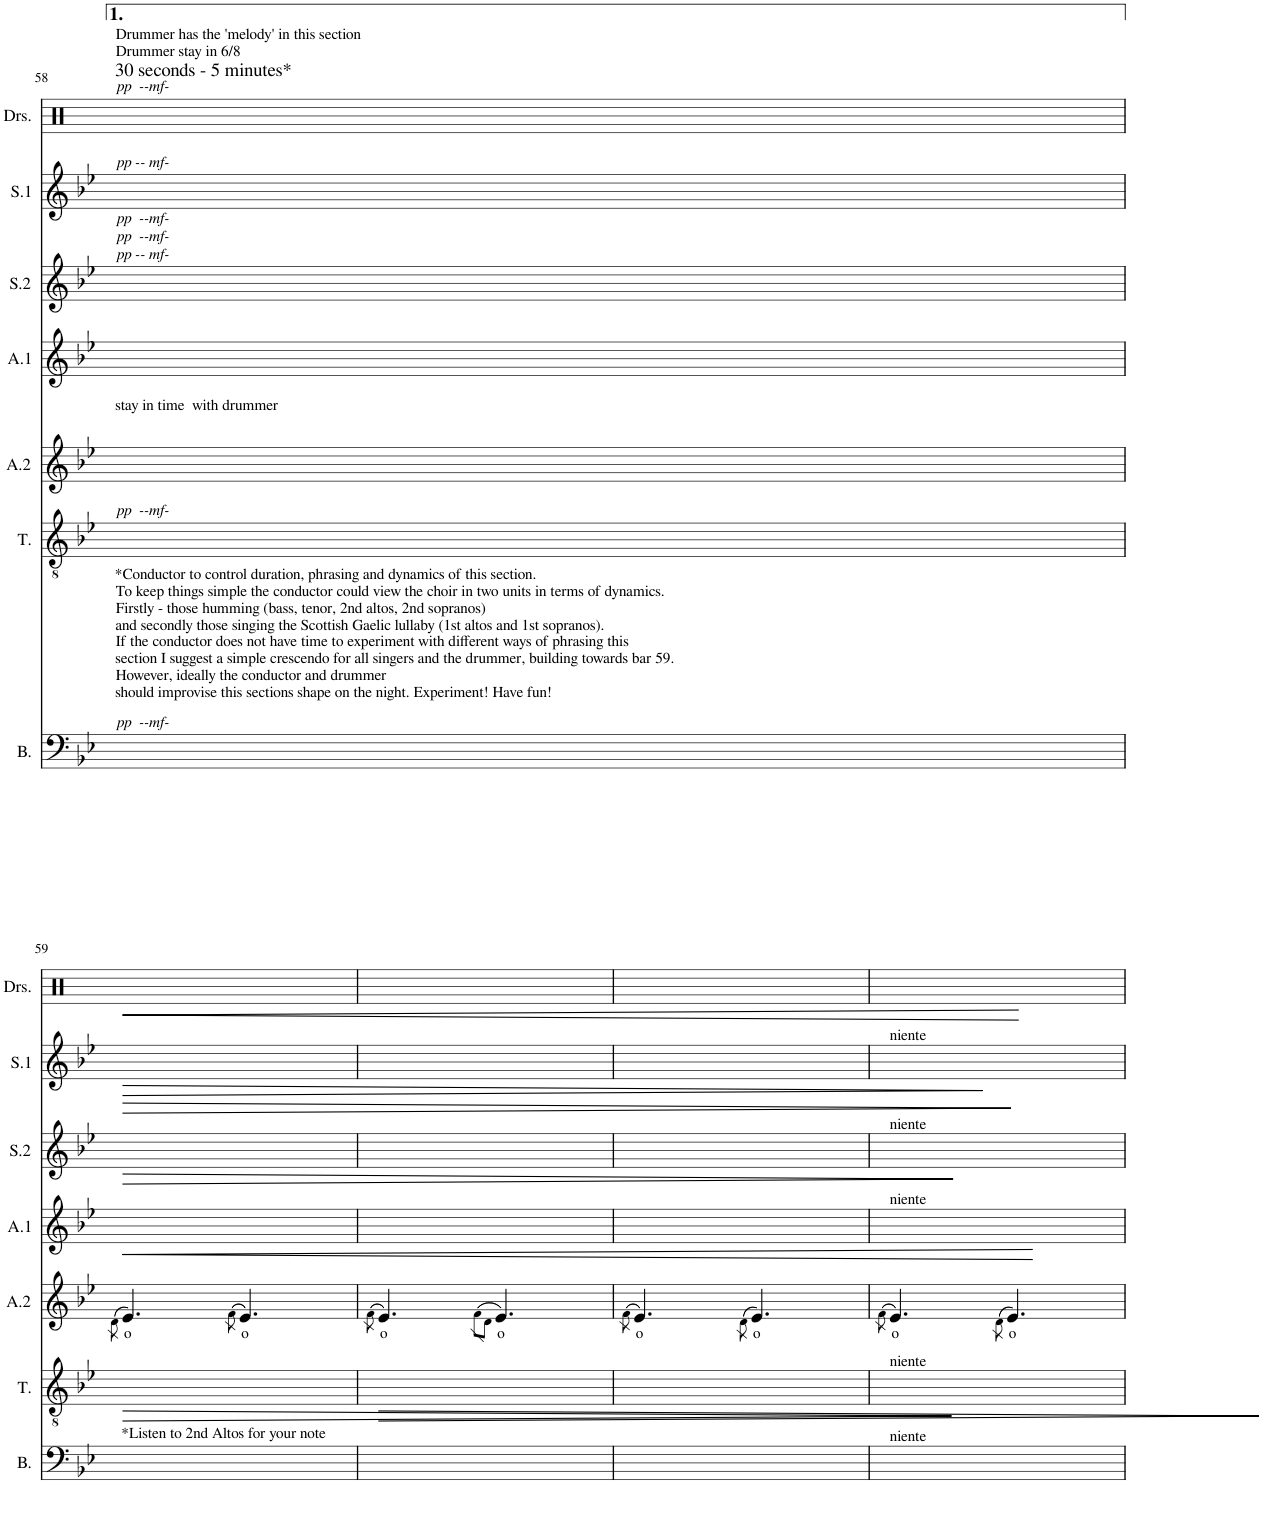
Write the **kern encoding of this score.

**kern	**kern	**dynam	**kern	**text	**kern	**dynam	**kern	**dynam	**kern	**dynam	**kern	**dynam
*part7	*part6	*part6	*part5	*part5	*part4	*part4	*part3	*part3	*part2	*part2	*part1	*part1
*staff7	*staff6	*staff6	*staff5	*staff5	*staff4	*staff4	*staff3	*staff3	*staff2	*staff2	*staff1	*staff1
*I"Bass	*I"Tenor	*	*I"2nd Altos	*	*I"1st Altos	*	*I"2nd Sopranos	*	*I"1st Sopranos	*	*I"Drumset	*
*I'B.	*I'T.	*	*I'A.2	*	*I'A.1	*	*I'S.2	*	*I'S.1	*	*I'Drs.	*
!!LO:PB:g=z
*clefF4	*clefGv2	*	*clefG2	*	*clefG2	*	*clefG2	*	*clefG2	*	*clefX	*
*k[b-e-]	*k[b-e-]	*	*k[b-e-]	*	*k[b-e-]	*	*k[b-e-]	*	*k[b-e-]	*	*k[]	*
*M6/8	*M6/8	*	*M6/8	*	*M6/8	*	*M6/8	*	*M6/8	*	*M6/8	*
=58	=58	=58	=58	=58	=58	=58	=58	=58	=58	=58	=58	=58
!	!	!	!	!	!	!	!	!	!	!	!LO:TX:a:i:t=pp  --mf-	!
!	!	!	!	!	!	!	!	!	!	!	!LO:TX:a:t=30 seconds - 5 minutes*	!
!	!	!	!	!	!	!	!	!	!	!	!LO:TX:a:t=Drummer has the 'melody' in this section	!
!	!	!	!	!	!	!	!	!	!	!	!LO:TX:a:t=Drummer stay in 6/8	!
!	!	!	!	!	!	!	!	!	!LO:TX:a:i:t=pp -- mf-	!	!	!
!	!	!	!	!	!	!	!LO:TX:a:i:t=pp -- mf-	!	!	!	!	!
!	!	!	!	!	!	!	!LO:TX:a:i:t=pp  --mf-	!	!	!	!	!
!	!	!	!	!	!	!	!LO:TX:a:i:t=pp  --mf-	!	!	!	!	!
!	!	!	!LO:TX:a:t=stay in time  with drummer	!	!	!	!	!	!	!	!	!
!	!LO:TX:a:i:t=pp  --mf-	!	!	!	!	!	!	!	!	!	!	!
!LO:TX:a:i:t=pp  --mf-	!	!	!	!	!	!	!	!	!	!	!	!
!LO:TX:a:t=*Conductor to control duration, phrasing and dynamics of this section.	!	!	!	!	!	!	!	!	!	!	!	!
!LO:TX:a:t=To keep things simple the conductor could view the choir in two units in terms of dynamics.	!	!	!	!	!	!	!	!	!	!	!	!
!LO:TX:a:t=Firstly - those humming (bass, tenor, 2nd altos, 2nd sopranos)	!	!	!	!	!	!	!	!	!	!	!	!
!LO:TX:a:t=and secondly those singing the Scottish Gaelic lullaby (1st altos and 1st sopranos).	!	!	!	!	!	!	!	!	!	!	!	!
!LO:TX:a:t=If the conductor does not have time to experiment with different ways of phrasing this	!	!	!	!	!	!	!	!	!	!	!	!
!LO:TX:a:t=section I suggest a simple crescendo for all singers and the drummer, building towards bar 59.	!	!	!	!	!	!	!	!	!	!	!	!
!LO:TX:a:t=However, ideally the conductor and drummer	!	!	!	!	!	!	!	!	!	!	!	!
!LO:TX:a:t=should improvise this sections shape on the night. Experiment! Have fun!	!	!	!	!	!	!	!	!	!	!	!	!
2.ryy	2.ryy	.	2.ryy	.	2.ryy	.	2.ryy	.	2.ryy	.	2.ryy	.
!!LO:LB:g=z
=59	=59	=59	=59	=59	=59	=59	=59	=59	=59	=59	=59	=59
.	.	.	(8qd\	.	.	.	.	.	.	.	.	.
!LO:TX:a:t=*Listen to 2nd Altos for your note	!	!	!	!	!	!	!	!	!	!	!	!
!	!	!LO:HP:b	!	!LO:LY:b	!	!LO:HP:b	!	!LO:HP:b	!	!LO:HP:b	!	!LO:HP:b
2.ryy	2.ryy	>	4.e-/)	o	2.ryy	<	2.ryy	>	2.ryy	>	2.ryy	<
.	.	.	(8qf\	.	.	.	.	.	.	.	.	.
!	!	!	!	!LO:LY:b	!	!	!	!	!	!	!	!
.	.	.	4.e-/)	o	.	.	.	.	.	.	.	.
.	.	]	.	.	.	[	.	]	.	.	.	[
=60	=60	=60	=60	=60	=60	=60	=60	=60	=60	=60	=60	=60
.	.	.	(8qf\	.	.	.	.	.	.	.	.	.
!	!	!LO:HP:b	!	!LO:LY:b	!	!	!	!	!	!LO:HP:b	!	!
2.ryy	2.ryy	>	4.e-/)	o	2.ryy	.	2.ryy	.	2.ryy	>	2.ryy	.
.	.	.	(8qf\L	.	.	.	.	.	.	.	.	.
.	.	.	8qd\J	.	.	.	.	.	.	.	.	.
!	!	!	!	!LO:LY:b	!	!	!	!	!	!	!	!
.	.	.	4.e-/)	o	.	.	.	.	.	.	.	.
.	.	]	.	.	.	.	.	.	.	.	.	.
=61	=61	=61	=61	=61	=61	=61	=61	=61	=61	=61	=61	=61
.	.	.	(8qf\	.	.	.	.	.	.	.	.	.
!	!	!	!	!LO:LY:b	!	!	!	!	!	!	!	!
2.ryy	2.ryy	.	4.e-/)	o	2.ryy	.	2.ryy	.	2.ryy	.	2.ryy	.
.	.	.	(8qd\	.	.	.	.	.	.	.	.	.
!	!	!	!	!LO:LY:b	!	!	!	!	!	!	!	!
.	.	.	4.e-/)	o	.	.	.	.	.	.	.	.
.	.	.	.	.	.	.	.	.	.	]	.	.
=62	=62	=62	=62	=62	=62	=62	=62	=62	=62	=62	=62	=62
.	.	.	(8qf\	.	.	.	.	.	.	.	.	.
!	!	!	!	!	!	!	!	!	!LO:TX:a:t=niente	!	!	!
!	!	!	!	!	!	!	!LO:TX:a:t=niente	!	!	!	!	!
!	!	!	!	!	!LO:TX:a:t=niente	!	!	!	!	!	!	!
!	!LO:TX:a:t=niente	!	!	!	!	!	!	!	!	!	!	!
!LO:TX:a:t=niente	!	!	!	!	!	!	!	!	!	!	!	!
!	!	!	!	!LO:LY:b	!	!	!	!	!	!	!	!
2.ryy	2.ryy	.	4.e-/)	o	2.ryy	.	2.ryy	.	2.ryy	.	2.ryy	.
.	.	.	(8qd\	.	.	.	.	.	.	.	.	.
!	!	!	!	!LO:LY:b	!	!	!	!	!	!	!	!
.	.	.	4.e-/)	o	.	.	.	.	.	.	.	.
.	.	.	.	.	.	.	.	.	.	]	.	.
=	=	=	=	=	=	=	=	=	=	=	=	=
*-	*-	*-	*-	*-	*-	*-	*-	*-	*-	*-	*-	*-
